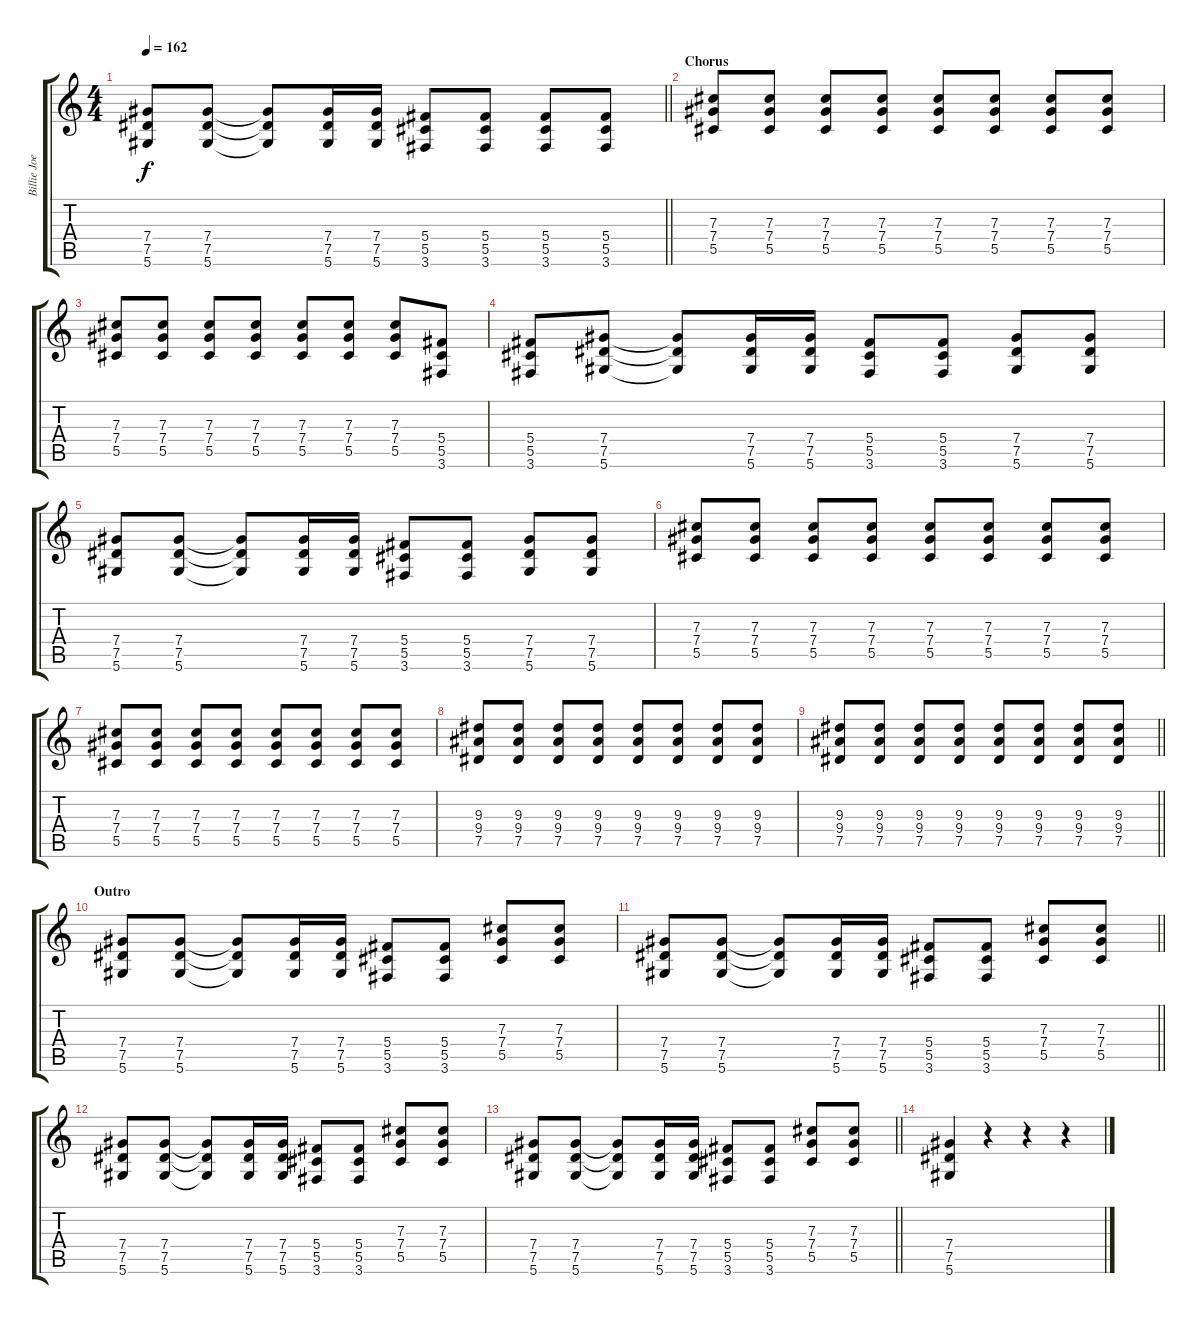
\track ("Billie Joe Armstrong - Guitar" "Billie Joe") {instrument distortionguitar}
\staff {score tabs}
\tuning (Eb4 Bb3 Gb3 Db3 Ab2 Eb2) {hide}
\ts (4 4)
\tempo 162
\clef g2
\barLineRight lightlight
\ks c
(7.4 7.5 5.6).8{dy f} (7.4 7.5 5.6).8 (7.4{t} 7.5{t} 5.6{t}).8 (7.4 7.5 5.6).16 (7.4 7.5 5.6).16 (5.4 5.5 3.6).8 (5.4 5.5 3.6).8 (5.4 5.5 3.6).8 (5.4 5.5 3.6).8 |
\section ("" "Chorus")
(7.3 7.4 5.5).8 (7.3 7.4 5.5).8 (7.3 7.4 5.5).8 (7.3 7.4 5.5).8 (7.3 7.4 5.5).8 (7.3 7.4 5.5).8 (7.3 7.4 5.5).8 (7.3 7.4 5.5).8 |
(7.3 7.4 5.5).8 (7.3 7.4 5.5).8 (7.3 7.4 5.5).8 (7.3 7.4 5.5).8 (7.3 7.4 5.5).8 (7.3 7.4 5.5).8 (7.3 7.4 5.5).8 (5.4 5.5 3.6).8 |
(5.4 5.5 3.6).8 (7.4 7.5 5.6).8 (7.4{t} 7.5{t} 5.6{t}).8 (7.4 7.5 5.6).16 (7.4 7.5 5.6).16 (5.4 5.5 3.6).8 (5.4 5.5 3.6).8 (7.4 7.5 5.6).8 (7.4 7.5 5.6).8 |
(7.4 7.5 5.6).8 (7.4 7.5 5.6).8 (7.4{t} 7.5{t} 5.6{t}).8 (7.4 7.5 5.6).16 (7.4 7.5 5.6).16 (5.4 5.5 3.6).8 (5.4 5.5 3.6).8 (7.4 7.5 5.6).8 (7.4 7.5 5.6).8 |
(7.3 7.4 5.5).8 (7.3 7.4 5.5).8 (7.3 7.4 5.5).8 (7.3 7.4 5.5).8 (7.3 7.4 5.5).8 (7.3 7.4 5.5).8 (7.3 7.4 5.5).8 (7.3 7.4 5.5).8 |
(7.3 7.4 5.5).8 (7.3 7.4 5.5).8 (7.3 7.4 5.5).8 (7.3 7.4 5.5).8 (7.3 7.4 5.5).8 (7.3 7.4 5.5).8 (7.3 7.4 5.5).8 (7.3 7.4 5.5).8 |
(9.3 9.4 7.5).8 (9.3 9.4 7.5).8 (9.3 9.4 7.5).8 (9.3 9.4 7.5).8 (9.3 9.4 7.5).8 (9.3 9.4 7.5).8 (9.3 9.4 7.5).8 (9.3 9.4 7.5).8 |
\barLineRight lightlight
(9.3 9.4 7.5).8 (9.3 9.4 7.5).8 (9.3 9.4 7.5).8 (9.3 9.4 7.5).8 (9.3 9.4 7.5).8 (9.3 9.4 7.5).8 (9.3 9.4 7.5).8 (9.3 9.4 7.5).8 |
\section ("" "Outro")
(7.4 7.5 5.6).8 (7.4 7.5 5.6).8 (7.4{t} 7.5{t} 5.6{t}).8 (7.4 7.5 5.6).16 (7.4 7.5 5.6).16 (5.4 5.5 3.6).8 (5.4 5.5 3.6).8 (7.3 7.4 5.5).8 (7.3 7.4 5.5).8 |
\barLineRight lightlight
(7.4 7.5 5.6).8 (7.4 7.5 5.6).8 (7.4{t} 7.5{t} 5.6{t}).8 (7.4 7.5 5.6).16 (7.4 7.5 5.6).16 (5.4 5.5 3.6).8 (5.4 5.5 3.6).8 (7.3 7.4 5.5).8 (7.3 7.4 5.5).8 |
(7.4 7.5 5.6).8 (7.4 7.5 5.6).8 (7.4{t} 7.5{t} 5.6{t}).8 (7.4 7.5 5.6).16 (7.4 7.5 5.6).16 (5.4 5.5 3.6).8 (5.4 5.5 3.6).8 (7.3 7.4 5.5).8 (7.3 7.4 5.5).8 |
\barLineRight lightlight
(7.4 7.5 5.6).8 (7.4 7.5 5.6).8 (7.4{t} 7.5{t} 5.6{t}).8 (7.4 7.5 5.6).16 (7.4 7.5 5.6).16 (5.4 5.5 3.6).8 (5.4 5.5 3.6).8 (7.3 7.4 5.5).8 (7.3 7.4 5.5).8 |
(7.4 7.5 5.6).4 r.4 r.4 r.4
